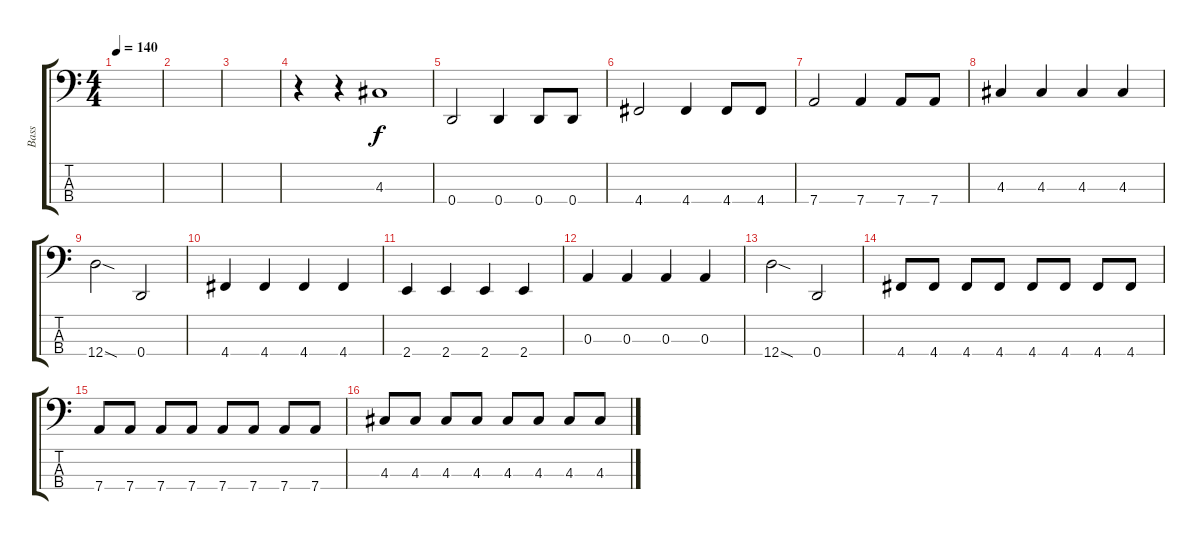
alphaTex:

\track ("Bass" "Bass") {instrument electricbassfinger}
\staff {score tabs}
\tuning (G2 D2 A1 D1) {hide}
\ts (4 4)
\tempo 140
\clef f4
\ks c
|
|
|
r.4 r.4 4.3.1 |
0.4.2 0.4.4 0.4.8 0.4.8 |
4.4.2 4.4.4 4.4.8 4.4.8 |
7.4.2 7.4.4 7.4.8 7.4.8 |
4.3.4 4.3.4 4.3.4 4.3.4 |
12.4{sod}.2 0.4.2 |
4.4.4 4.4.4 4.4.4 4.4.4 |
2.4.4 2.4.4 2.4.4 2.4.4 |
0.3.4 0.3.4 0.3.4 0.3.4 |
12.4{sod}.2 0.4.2 |
4.4.8 4.4.8 4.4.8 4.4.8 4.4.8 4.4.8 4.4.8 4.4.8 |
7.4.8 7.4.8 7.4.8 7.4.8 7.4.8 7.4.8 7.4.8 7.4.8 |
4.3.8 4.3.8 4.3.8 4.3.8 4.3.8 4.3.8 4.3.8 4.3.8
